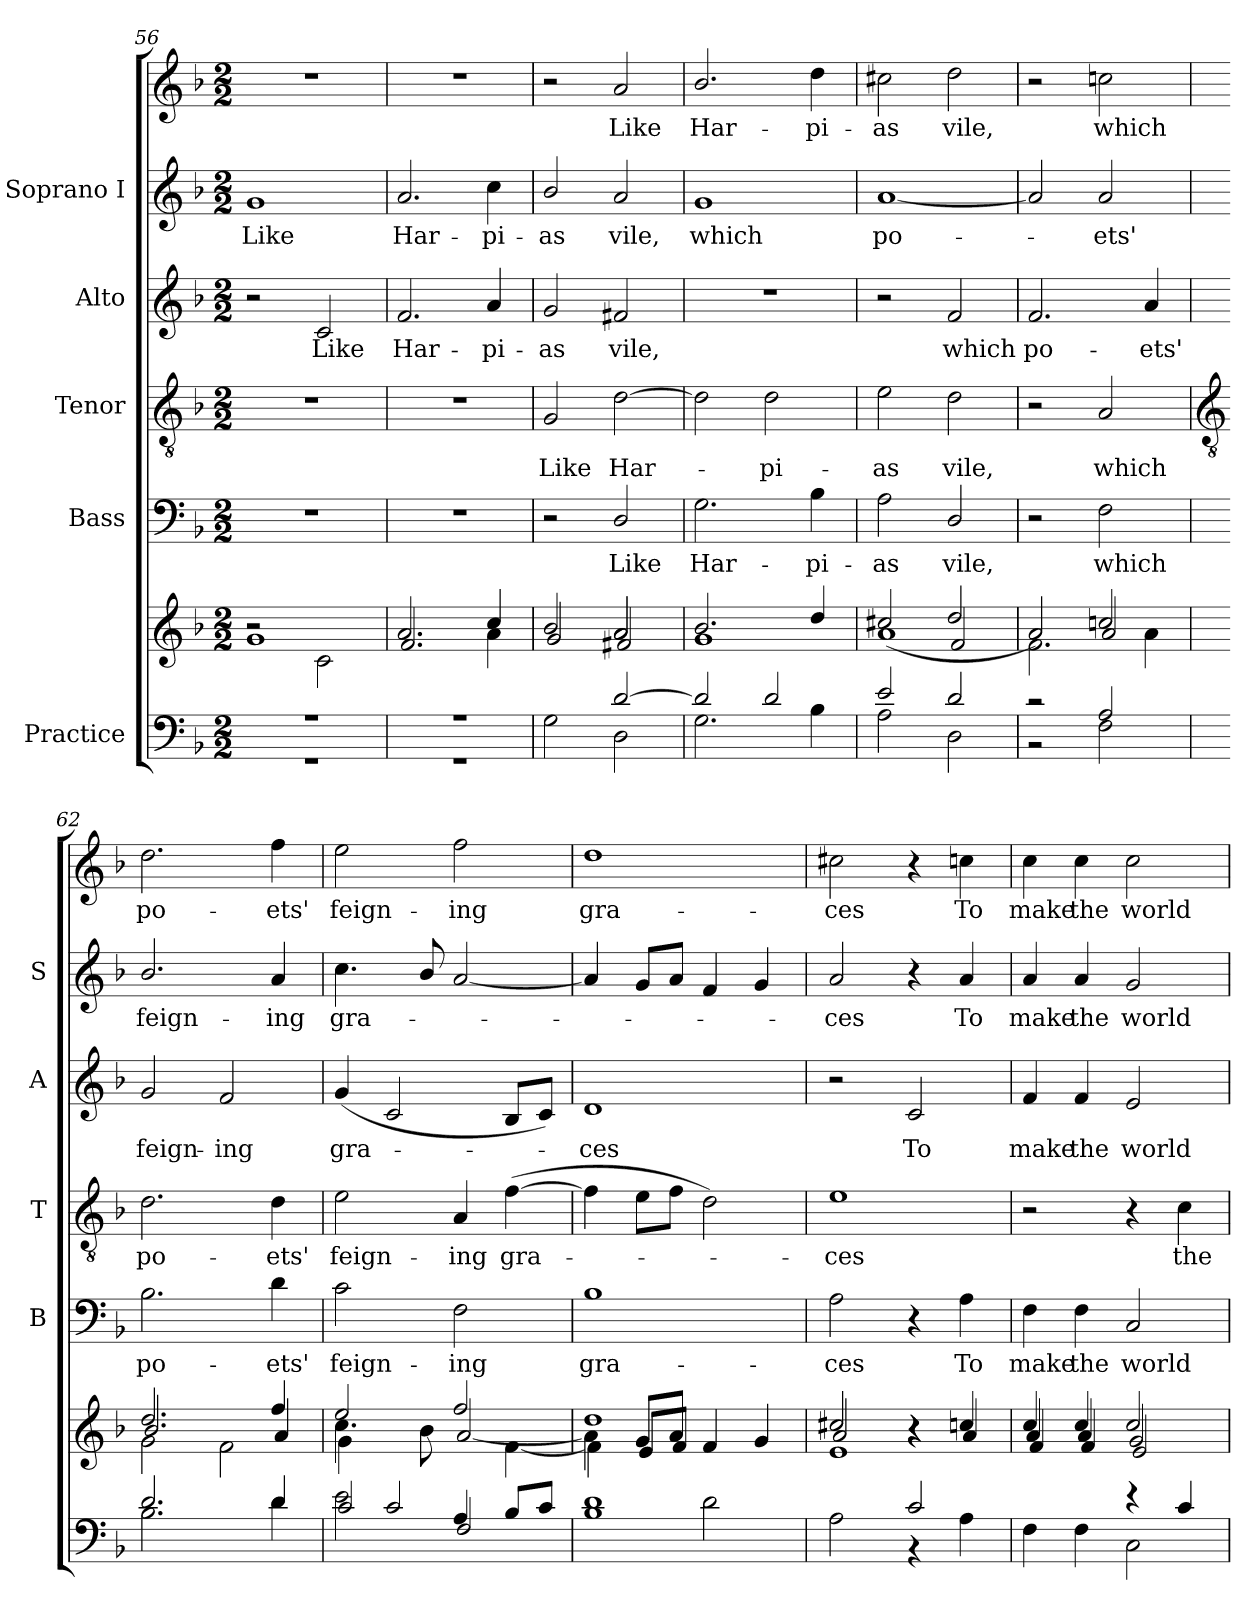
**kern	**kern	**kern	**text	**kern	**text	**kern	**text	**kern	**text	**kern	**text
*part5	*part5	*part4	*part4	*part3	*part3	*part2	*part2	*part1	*part1	*part1	*part1
*staff7	*staff6	*staff5	*staff5	*staff4	*staff4	*staff3	*staff3	*staff2	*staff2	*staff1	*staff1
*I"Practice	*	*I"Bass	*	*I"Tenor	*	*I"Alto	*	*I"Soprano I	*	*	*
*	*	*I'B	*	*I'T	*	*I'A	*	*I'S	*	*	*
*clefF4	*clefG2	*clefF4	*	*clefGv2	*	*clefG2	*	*clefG2	*	*clefG2	*
*k[b-]	*k[b-]	*k[b-]	*	*k[b-]	*	*k[b-]	*	*k[b-]	*	*k[b-]	*
*F:	*F:	*F:	*	*F:	*	*F:	*	*F:	*	*F:	*
*M2/2	*M2/2	*M2/2	*	*M2/2	*	*M2/2	*	*M2/2	*	*M2/2	*
=56	=56	=56	=56	=56	=56	=56	=56	=56	=56	=56	=56
*^	*^	*	*	*	*	*	*	*	*	*	*
*	*	*	*^	*	*	*	*	*	*	*	*	*	*
!	!	!	!	!	!	!	!	!	!	!	!	!LO:LY:b	!	!
1r	1r	1ryy	1g/	2r	1r	.	1r	.	2r	.	1g	Like	1r	.
!	!	!	!	!	!	!	!	!	!	!LO:LY:b	!	!	!	!
.	.	.	.	2c\	.	.	.	.	2c	Like	.	.	.	.
=57	=57	=57	=57	=57	=57	=57	=57	=57	=57	=57	=57	=57	=57	=57
!	!	!	!	!	!	!	!	!	!	!LO:LY:b	!	!LO:LY:b	!	!
1r	1r	1ryy	2.a/	2.f/	1r	.	1r	.	2.f	Har-	2.a	Har-	1r	.
!	!	!	!	!	!	!	!	!	!	!LO:LY:b	!	!LO:LY:b	!	!
.	.	.	4cc/	4a\	.	.	.	.	4a	-pi-	4cc	-pi-	.	.
=58	=58	=58	=58	=58	=58	=58	=58	=58	=58	=58	=58	=58	=58	=58
!	!	!	!	!	!	!	!	!LO:LY:b	!	!LO:LY:b	!	!LO:LY:b	!	!
2G	2ryy	2ryy	2b-/	2g	2r	.	2G	Like	2g	-as	2b-/	as	2r	.
!	!	!	!	!	!	!LO:LY:b	!	!LO:LY:b	!	!LO:LY:b	!	!LO:LY:b	!	!LO:LY:b
[2d	2D\	2a	2a/	2f#X	2D/	Like	[2d	Har-	2f#X	vile,	2a	vile,	2a	-Like
=59	=59	=59	=59	=59	=59	=59	=59	=59	=59	=59	=59	=59	=59	=59
!	!	!	!	!	!	!LO:LY:b	!	!	!	!	!	!LO:LY:b	!	!LO:LY:b
2d/]	2.G	2.b-/	1g/	1ryy	2.G	Har-	2d]	.	1r	.	1g	-which	2.b-/	Har-
!	!	!	!	!	!	!	!	!LO:LY:b	!	!	!	!	!	!
2d/	.	.	.	.	.	.	2d	pi-	.	.	.	.	.	.
!	!	!	!	!	!	!LO:LY:b	!	!	!	!	!	!	!	!LO:LY:b
.	4B-	4dd/	.	.	4B-	-pi-	.	.	.	.	.	.	4dd	-pi-
=60	=60	=60	=60	=60	=60	=60	=60	=60	=60	=60	=60	=60	=60	=60
!	!	!	!	!	!	!LO:LY:b	!	!LO:LY:b	!	!	!	!LO:LY:b	!	!LO:LY:b
2e	2A	2cc#X/	(>1a/	2ryy	2A	-as	2e	-as	2r	.	[1a	po-	2cc#X	as
!	!	!	!	!	!	!LO:LY:b	!	!LO:LY:b	!	!LO:LY:b	!	!	!	!LO:LY:b
2d	2D\	2dd/	.	2f	2D/	vile,	2d	vile,	2f	which	.	.	2dd	vile,
=61	=61	=61	=61	=61	=61	=61	=61	=61	=61	=61	=61	=61	=61	=61
!	!	!	!	!	!	!	!	!	!	!LO:LY:b	!	!	!	!
2r	2r	2ryy	2a/)	2.f\	2r	.	2r	.	2.f	po-	2a]	.	2r	.
!	!	!	!	!	!	!LO:LY:b	!	!LO:LY:b	!	!	!	!LO:LY:b	!	!LO:LY:b
2A	2F	2ccn/	2a/	.	2F	which	2A	which	.	.	2a	ets'	2ccn	which
!	!	!	!	!	!	!	!	!	!	!LO:LY:b	!	!	!	!
.	.	.	.	4a\	.	.	.	.	4a	-ets'	.	.	.	.
!!LO:LB:g=z
=62	=62	=62	=62	=62	=62	=62	=62	=62	=62	=62	=62	=62	=62	=62
*	*	*	*	*	*	*	*clefGv2	*	*	*	*	*	*	*
!	!	!	!	!	!	!LO:LY:b	!	!LO:LY:b	!	!LO:LY:b	!	!LO:LY:b	!	!LO:LY:b
2.d	2.B-	2.dd/	2.b-/	2g\	2.B-	po-	2.d	po-	2g	feign-	2.b-/	feign-	2.dd	po-
!	!	!	!	!	!	!	!	!	!	!LO:LY:b	!	!	!	!
.	.	.	.	2f\	.	.	.	.	2f	-ing	.	.	.	.
!	!	!	!	!	!	!LO:LY:b	!	!LO:LY:b	!	!	!	!LO:LY:b	!	!LO:LY:b
4d	4d	4ff/	4a/	.	4d	-ets'	4d	-ets'	.	.	4a	-ing	4ff	-ets'
=63	=63	=63	=63	=63	=63	=63	=63	=63	=63	=63	=63	=63	=63	=63
*	*^	*	*	*^	*	*	*	*	*	*	*	*	*	*
!	!	!	!	!	!	!	!	!LO:LY:b	!	!LO:LY:b	!	!LO:LY:b	!	!LO:LY:b	!	!LO:LY:b
4ryy	2e	2c	2ee/	4.cc\	4g\	2.ryy	2c	feign-	2e	feign-	(<4g	gra-	4.cc	gra-	2ee	feign-
2c	.	.	.	.	2.ryy	.	.	.	.	.	2c	.	.	.	.	.
.	.	.	.	8b-\	.	.	.	.	.	.	.	.	8b-/	.	.	.
!	!	!	!	!	!	!	!	!LO:LY:b	!	!LO:LY:b	!	!	!	!	!	!LO:LY:b
.	4A/	2F	2ff/	[2a/	.	.	2F	-ing	4A	-ing	.	.	[2a	.	2ff	-ing
!	!	!	!	!	!	!	!	!	!	!LO:LY:b	!	!	!	!	!	!
8B-L	4ryy	.	.	.	.	[4f\	.	.	(>[4f	gra-	8B-L	.	.	.	.	.
8cJ	.	.	.	.	.	.	.	.	.	.	8cJ)	.	.	.	.	.
*	*	*	*	*	*v	*v	*	*	*	*	*	*	*	*	*	*
=64	=64	=64	=64	=64	=64	=64	=64	=64	=64	=64	=64	=64	=64	=64	=64
!	!	!	!	!	!	!	!LO:LY:b	!	!	!	!LO:LY:b	!	!	!	!LO:LY:b
1d	2ryy	1B-	1dd	4a\]	4f\]	1B-	gra-	4f]	.	1d	-ces	4a]	.	1dd	gra-
.	.	.	.	8g/L	8eL	.	.	8eL	.	.	.	8gL	.	.	.
.	.	.	.	8a/J	8fJ	.	.	8fJ	.	.	.	8aJ	.	.	.
.	2d	.	.	4f/	2ryy	.	.	2d)	.	.	.	4f	.	.	.
.	.	.	.	4g/	.	.	.	.	.	.	.	4g	.	.	.
*	*v	*v	*	*	*	*	*	*	*	*	*	*	*	*	*
=65	=65	=65	=65	=65	=65	=65	=65	=65	=65	=65	=65	=65	=65	=65
*	*	*	*	*^	*	*	*	*	*	*	*	*	*	*
!	!	!	!	!	!	!	!LO:LY:b	!	!LO:LY:b	!	!	!	!LO:LY:b	!	!LO:LY:b
2ryy	2A	2cc#X/	2a/	2ryy	1e	2A	-ces	1e	ces	2r	.	2a	ces	2cc#X	-ces
!	!	!	!	!	!	!	!	!	!	!	!LO:LY:b	!	!	!	!
2c/	4r	4r	4r	2ryy	.	4r	.	.	.	2c	To	4r	.	4r	.
!	!	!	!	!	!	!	!LO:LY:b	!	!	!	!	!	!LO:LY:b	!	!LO:LY:b
.	4A	4ccn/	4a/	.	.	4A	To	.	.	.	.	4a	To	4ccn	To
*	*	*	*	*v	*v	*	*	*	*	*	*	*	*	*	*
=66	=66	=66	=66	=66	=66	=66	=66	=66	=66	=66	=66	=66	=66	=66
!	!	!	!	!	!	!LO:LY:b	!	!	!	!LO:LY:b	!	!LO:LY:b	!	!LO:LY:b
2ryy	4F	4cc/	4a/	4f	4F	make	2r	.	4f	make	4a	make	4cc	make
!	!	!	!	!	!	!LO:LY:b	!	!	!	!LO:LY:b	!	!LO:LY:b	!	!LO:LY:b
.	4F	4cc/	4a/	4f	4F	the	.	.	4f	the	4a	the	4cc	the
!	!	!	!	!	!	!LO:LY:b	!	!	!	!LO:LY:b	!	!LO:LY:b	!	!LO:LY:b
4r	2C\	2cc/	2g/	2e	2C	world	4r	.	2e	world	2g	world	2cc	world
!	!	!	!	!	!	!	!	!LO:LY:b	!	!	!	!	!	!
4c/	.	.	.	.	.	.	4c	the	.	.	.	.	.	.
*v	*v	*	*	*	*	*	*	*	*	*	*	*	*	*
*	*v	*v	*v	*	*	*	*	*	*	*	*	*	*
=	=	=	=	=	=	=	=	=	=	=	=
*-	*-	*-	*-	*-	*-	*-	*-	*-	*-	*-	*-
